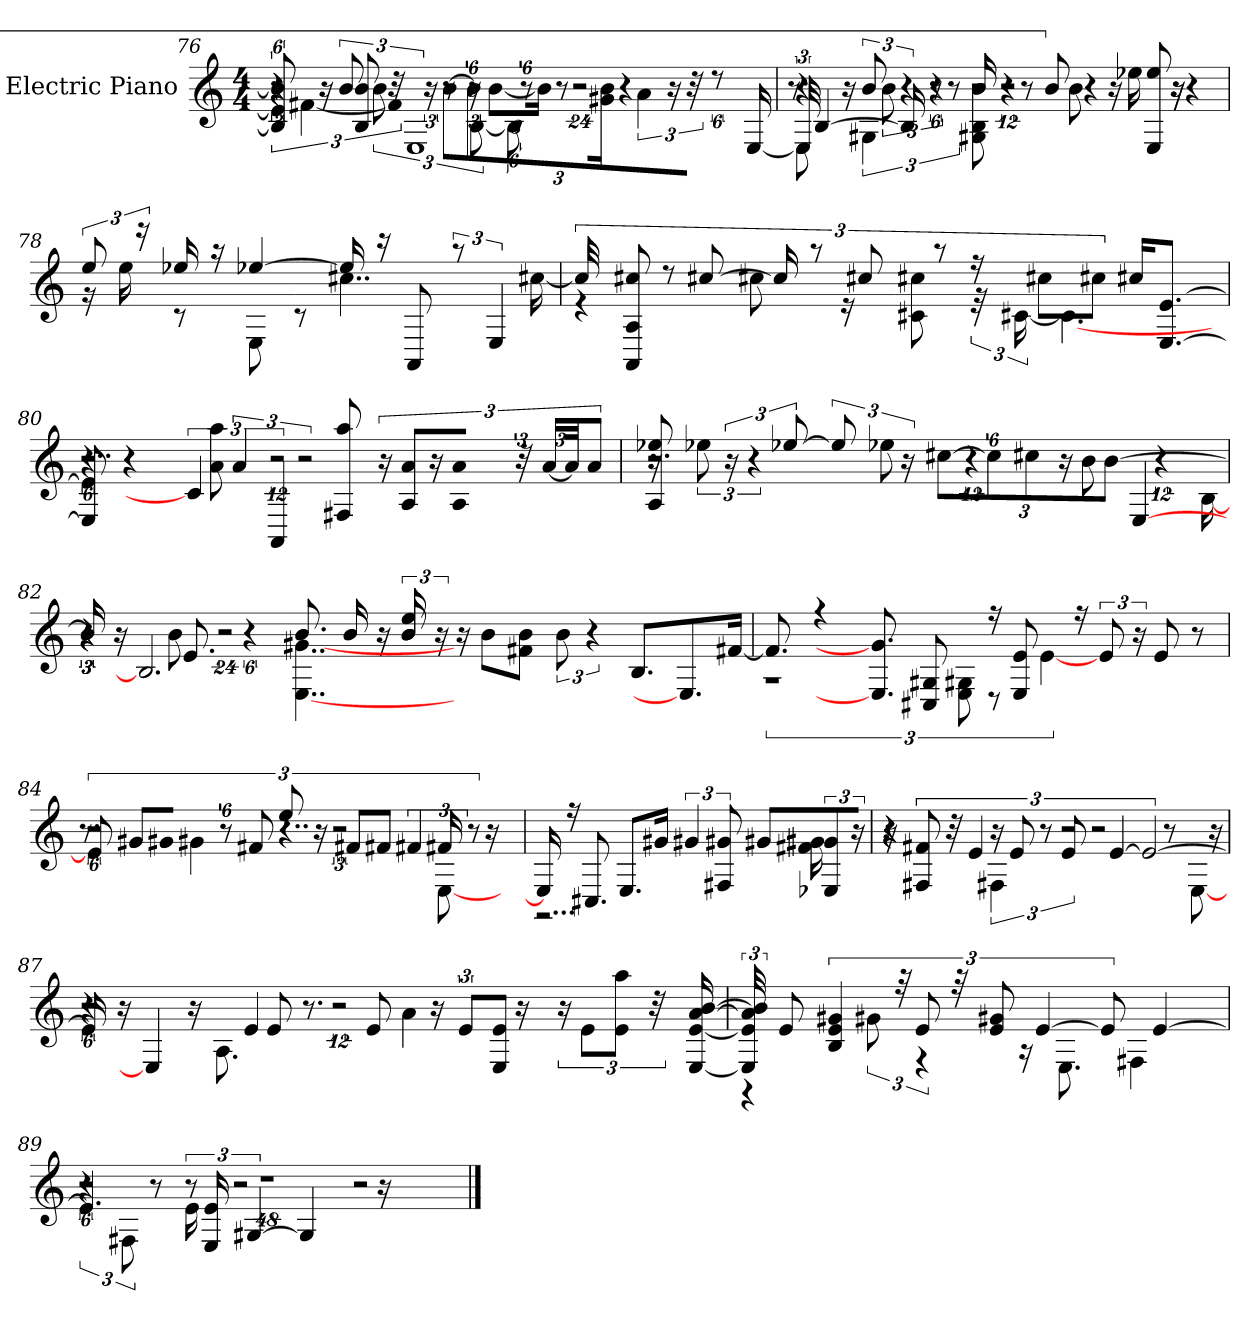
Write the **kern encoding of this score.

**kern
*part1
*staff1
*I"Electric Piano
*I'E.Pno
*clefG2
*M4/4
=76
*^
*	*^
*	*	*^
48%5e] 48%5b] 48%5B]	12r	6r	4r
.	[6f#X	.	.
16r	.	.	.
12b	.	8b 8B	.
48r	48%13f#]	.	12b
3%2E	.	.	.
.	.	24r	.
.	.	[12b\L	12r
.	.	48%5b\J]	[12B
.	.	.	48%5B]
.	24r	48%5r	.
.	[12b\L	.	.
.	.	.	48%19r
.	.	16g#X 16b	.
.	24b\Jk]	.	.
.	8r	4r	.
.	6a	.	.
48%5r	.	16r	.
.	48r	.	.
.	48%5ryy	48%5ryy	48%5ryy
[16E	.	.	.
=77	=77	=77	=77
48E]	8E	8.r	4r
[4B	.	.	.
.	16r	.	.
.	6G#X	12b	.
.	.	.	12b
16B]	.	6r	.
48%5r	.	.	6r
.	12r	.	.
16b	8B 8G#X 8b	2r	.
48%7r	.	.	2r
.	8r	.	.
12b	.	.	.
.	8b	.	.
48%5r	.	.	.
.	16r	.	.
12ee 12E	.	.	.
.	16ee-X	.	.
48%5r	.	.	.
.	16r	16r	.
.	48ryy	48ryy	48ryy
*	*v	*v	*v
=78	=78
12ee	16r
.	16ee
24r	.
16ee-X	8r
16r	.
[4ee-X	8E
.	8r
16ee-]	4..cc#X
16r	.
8AA	.
12r	.
6E	.
.	[16cc#X
=79	=79
48cc#]	4r
12A 12cc#X 12AA	.
12r	.
[12cc#X	.
.	8cc#X
24cc#]	.
12r	.
.	16r
12cc#X	.
.	8c#X 8cc#X
12r	.
24r	48r
.	[24c#X
12cc#X\L	.
.	4.c#_
12cc#X\J	.
16cc#X/KL	.
[8.e/ [8.EJ	.
.	48ryy
=80	=80
*	*^
8e] 8E]	12%5r	4..r
4r	.	.
6c#]	.	.
.	8a 8aa	.
.	.	6a
6AA	24%11r	.
.	.	3r
8F#X 8aa	.	.
24r	.	.
12A/ 12aL	.	.
.	.	16r
8a/ 8AJ	.	.
.	24%7ryy	24%7ryy
48r	.	.
[24a/LL	.	.
48a/Jk]	.	.
8a/J	.	.
=81	=81	=81
8ee-X 8A	16r	2.r
.	12ee-X	.
24r	.	.
.	6r	.
[12ee-X	.	.
12ee-]	.	.
.	8ee-X	.
24r	.	.
[12cc#X\L	.	.
.	48%11r	.
48%5cc#\J]	.	.
8cc#X	.	.
.	8b	.
16r	.	.
[4b	.	[4E
.	48%7r	.
.	[16B	.
=82	=82	=82
16b]	6r	6r
16r	.	.
2.B]	.	.
.	8b	8.e
.	48%13r	.
.	.	24%5r
.	[4..g#X [4..E	8.b
.	.	16b
.	.	16r
8b	.	12b 12ee
.	.	24r
16r	1ryy	1ryy
8b\L	.	.
8f#X\ 8bJ	.	.
12b	.	.
6r	.	.
8.B/L	.	.
8.E]	.	.
[16f#X/Jk	.	.
*	*v	*v
=83	=83
8.f#]	3%2r
4r	.
8.g#] 8.E]	.
8G#X 8C#X	.
.	12G#X 12E
16r	12r
8E 8e	.
.	[6e
16r	.
12e	4.ryy
24r	.
8e	.
8r	.
=84	=84
*	*^
12e]	8.r	12%5r
12g#X/L	.	.
8g#X/J	.	.
.	4g#X	.
48%5r	.	.
8ee	.	.
.	.	8f#X
.	4..r	.
16r	.	.
.	.	3r
8f#X/L	.	.
8f#X/J	.	.
6f#X	.	.
.	[8E	16f#X
.	.	16r
12r	12ryy	12ryy
*	*v	*v
=85	=85
16E]	2...r
16r	.
8.C#X	.
8.E/L	.
16g#X/Jk	.
6g#X	.
12g#X 12F#X	.
8g#X/L	.
12E-X/ 12g#XJ	16g#X 16f#X
.	16ryy
24r	.
=86	=86
*	*^
16r	4r	4r
12f#X 12F#X	.	.
48r	.	.
6e	.	.
.	6F#X	16r
.	.	8e
12r	.	.
12e	3r	.
.	.	2r
[6e	.	.
3e_	.	.
.	8r	.
.	[8E	.
.	.	16r
=87	=87	=87
16e]	4r	12%5r
16r	.	.
4E]	.	.
.	16r	.
.	8.A	.
4e	.	.
.	.	8e
.	8.r	.
.	.	24%11r
8e	.	.
.	4a	.
16r	.	.
12e/L	.	.
8E/ 8eJ	.	.
.	16r	.
.	4ryy	4ryy
24r	.	.
12e\L	.	.
12e\ 12aaJ	.	.
48r	.	.
[16E [16a [16b [16e	16ryy	16ryy
*	*v	*v
=88	=88
48E] 48a] 48b] 48e]	4r
8e	.
6e 6g#X 6B	.
.	12g#X
48r	.
12e	6r
48r	.
12e 12g#X	.
.	16r
[6e	.
.	8.E
12e]	.
.	4F#X
[4e	.
.	48ryy
=89	=89
*	*^
4.e]	6r	12%5r
.	12F#X	.
.	8r	.
12r	16e	.
.	.	16E 16e
.	2r	.
[6G#X	.	.
.	.	48%25r
4G#]	.	.
2r	.	.
.	16r	.
.	4.ryy	4.ryy
*v	*v	*v
==
*-
